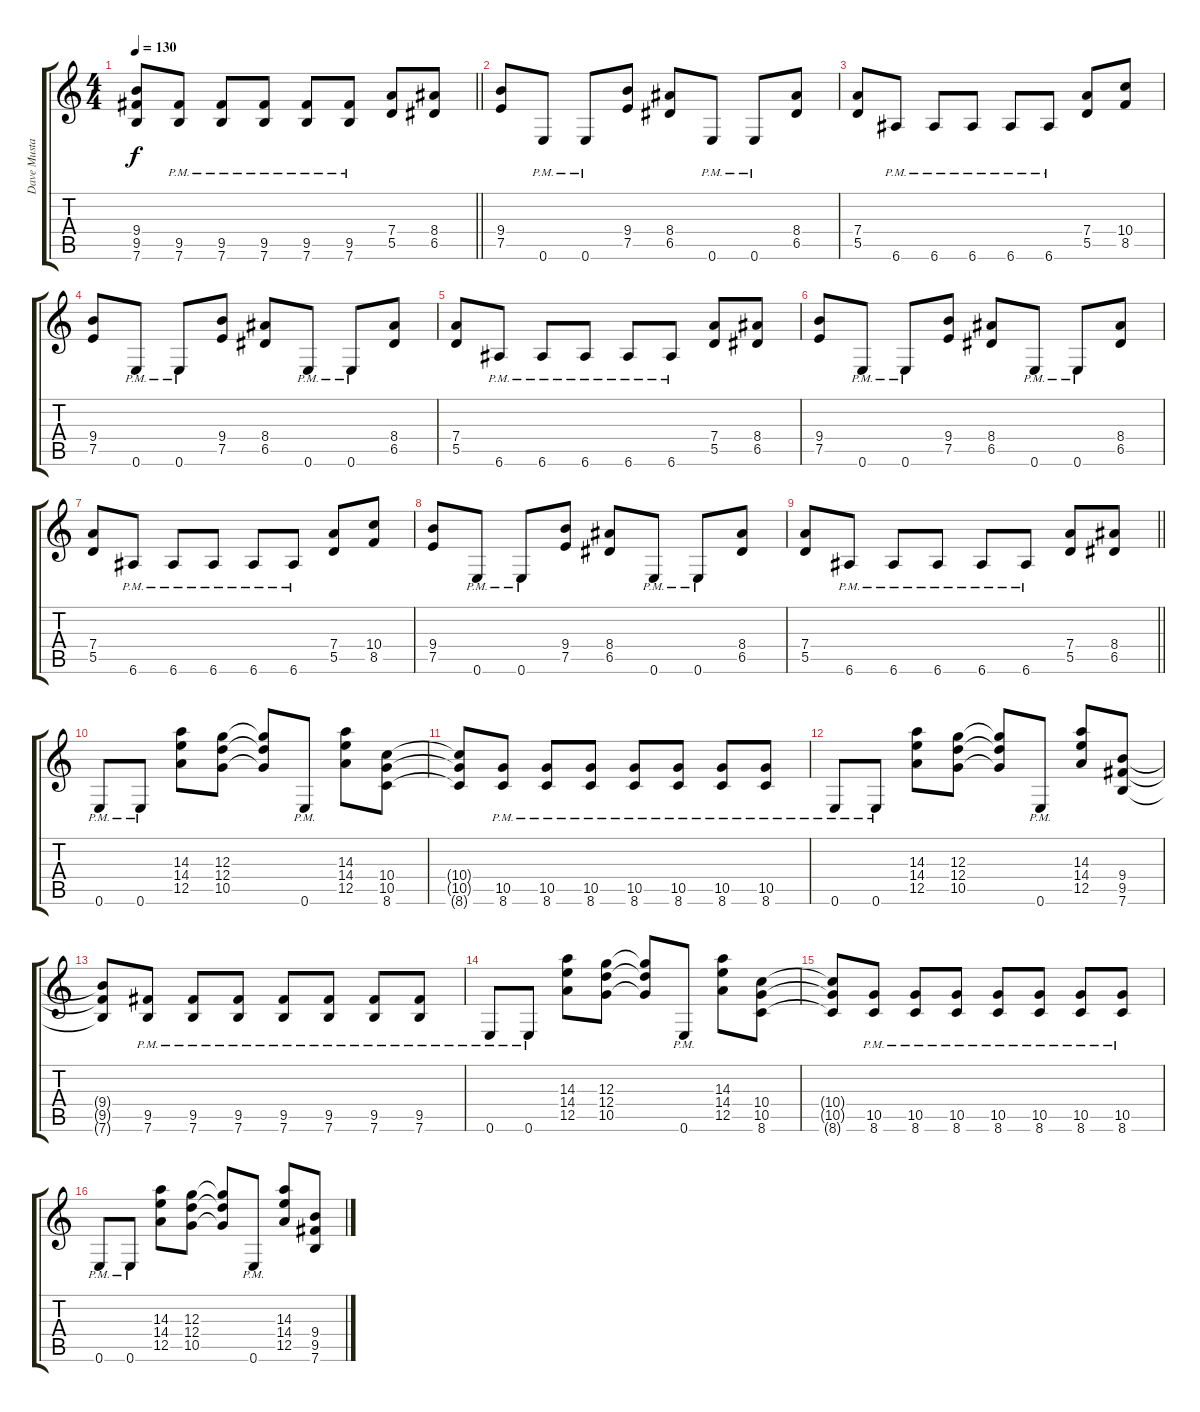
\track ("Dave Mustaine Rythm" "Dave Musta") {instrument distortionguitar}
\staff {score tabs}
\tuning (E4 B3 G3 D3 A2 E2) {hide}
\ts (4 4)
\tempo 130
\clef g2
\barLineRight lightlight
\ks c
(9.4{t} 9.5{t} 7.6{t}).8{dy f} (9.5{pm} 7.6{pm}).8 (9.5{pm} 7.6{pm}).8 (9.5{pm} 7.6{pm}).8 (9.5{pm} 7.6{pm}).8 (9.5{pm} 7.6{pm}).8 (7.4 5.5).8 (8.4 6.5).8 |
(9.4 7.5).8 0.6{pm}.8 0.6{pm}.8 (9.4 7.5).8 (8.4 6.5).8 0.6{pm}.8 0.6{pm}.8 (8.4 6.5).8 |
(7.4 5.5).8 6.6{pm}.8 6.6{pm}.8 6.6{pm}.8 6.6{pm}.8 6.6{pm}.8 (7.4 5.5).8 (10.4 8.5).8 |
(9.4 7.5).8 0.6{pm}.8 0.6{pm}.8 (9.4 7.5).8 (8.4 6.5).8 0.6{pm}.8 0.6{pm}.8 (8.4 6.5).8 |
(7.4 5.5).8 6.6{pm}.8 6.6{pm}.8 6.6{pm}.8 6.6{pm}.8 6.6{pm}.8 (7.4 5.5).8 (8.4 6.5).8 |
(9.4 7.5).8 0.6{pm}.8 0.6{pm}.8 (9.4 7.5).8 (8.4 6.5).8 0.6{pm}.8 0.6{pm}.8 (8.4 6.5).8 |
(7.4 5.5).8 6.6{pm}.8 6.6{pm}.8 6.6{pm}.8 6.6{pm}.8 6.6{pm}.8 (7.4 5.5).8 (10.4 8.5).8 |
(9.4 7.5).8 0.6{pm}.8 0.6{pm}.8 (9.4 7.5).8 (8.4 6.5).8 0.6{pm}.8 0.6{pm}.8 (8.4 6.5).8 |
\barLineRight lightlight
(7.4 5.5).8 6.6{pm}.8 6.6{pm}.8 6.6{pm}.8 6.6{pm}.8 6.6{pm}.8 (7.4 5.5).8 (8.4 6.5).8 |
0.6{pm}.8 0.6{pm}.8 (14.3 14.4 12.5).8 (12.3 12.4 10.5).8 (12.3{t} 12.4{t} 10.5{t}).8 0.6{pm}.8 (14.3 14.4 12.5).8 (10.4 10.5 8.6).8 |
(10.4{t} 10.5{t} 8.6{t}).8 (10.5{pm} 8.6{pm}).8 (10.5{pm} 8.6{pm}).8 (10.5{pm} 8.6{pm}).8 (10.5{pm} 8.6{pm}).8 (10.5{pm} 8.6{pm}).8 (10.5{pm} 8.6{pm}).8 (10.5{pm} 8.6{pm}).8 |
0.6{pm}.8 0.6{pm}.8 (14.3 14.4 12.5).8 (12.3 12.4 10.5).8 (12.3{t} 12.4{t} 10.5{t}).8 0.6{pm}.8 (14.3 14.4 12.5).8 (9.4 9.5 7.6).8 |
(9.4{t} 9.5{t} 7.6{t}).8 (9.5{pm} 7.6{pm}).8 (9.5{pm} 7.6{pm}).8 (9.5{pm} 7.6{pm}).8 (9.5{pm} 7.6{pm}).8 (9.5{pm} 7.6{pm}).8 (9.5{pm} 7.6{pm}).8 (9.5{pm} 7.6{pm}).8 |
0.6{pm}.8 0.6{pm}.8 (14.3 14.4 12.5).8 (12.3 12.4 10.5).8 (12.3{t} 12.4{t} 10.5{t}).8 0.6{pm}.8 (14.3 14.4 12.5).8 (10.4 10.5 8.6).8 |
(10.4{t} 10.5{t} 8.6{t}).8 (10.5{pm} 8.6{pm}).8 (10.5{pm} 8.6{pm}).8 (10.5{pm} 8.6{pm}).8 (10.5{pm} 8.6{pm}).8 (10.5{pm} 8.6{pm}).8 (10.5{pm} 8.6{pm}).8 (10.5{pm} 8.6{pm}).8 |
0.6{pm}.8 0.6{pm}.8 (14.3 14.4 12.5).8 (12.3 12.4 10.5).8 (12.3{t} 12.4{t} 10.5{t}).8 0.6{pm}.8 (14.3 14.4 12.5).8 (9.4 9.5 7.6).8
